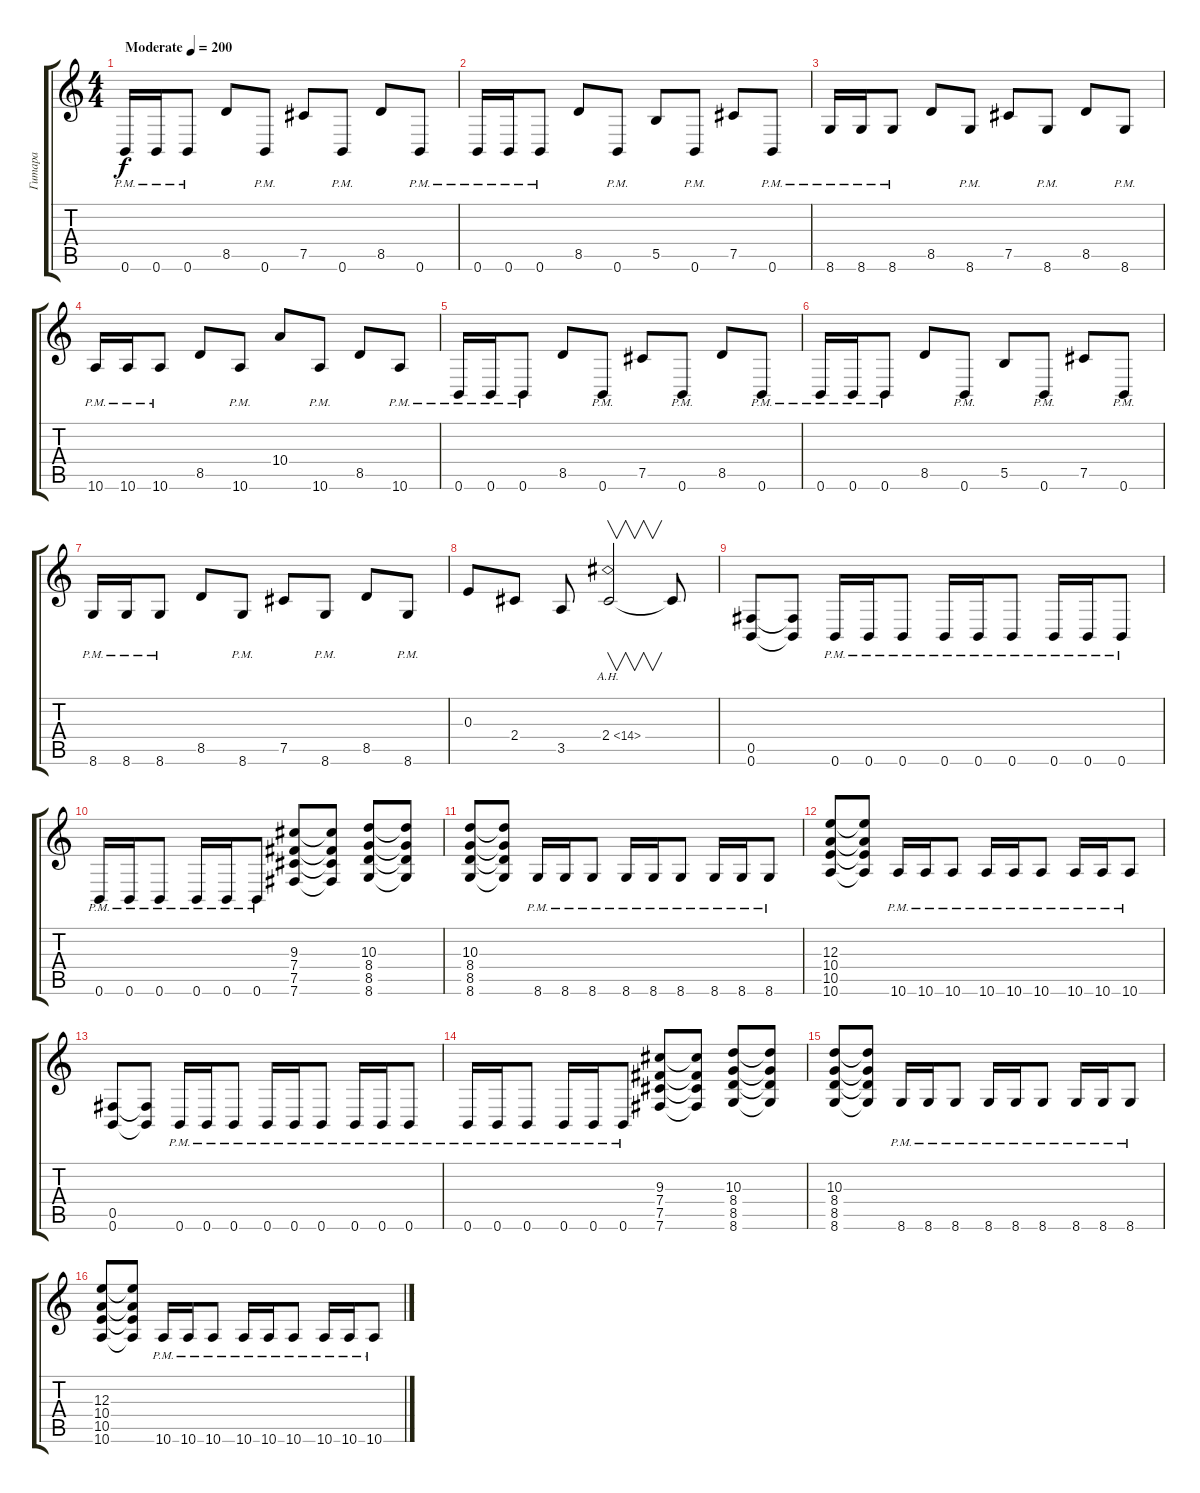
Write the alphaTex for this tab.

\track ("Гитара" "Гитара") {instrument overdrivenguitar}
\staff {score tabs}
\tuning (Db4 Ab3 E3 B2 Gb2 B1) {hide}
\ts (4 4)
\tempo (200 "Moderate")
\clef g2
\ks c
0.6{pm}.16{txt "" dy f instrument overdrivenguitar} 0.6{pm}.16 0.6{pm}.8 8.5.8 0.6{pm}.8 7.5.8 0.6{pm}.8 8.5.8 0.6{pm}.8 |
0.6{pm}.16 0.6{pm}.16 0.6{pm}.8 8.5.8 0.6{pm}.8 5.5.8 0.6{pm}.8 7.5.8 0.6{pm}.8 |
8.6{pm}.16 8.6{pm}.16 8.6{pm}.8 8.5.8 8.6{pm}.8 7.5.8 8.6{pm}.8 8.5.8 8.6{pm}.8 |
10.6{pm}.16 10.6{pm}.16 10.6{pm}.8 8.5.8 10.6{pm}.8 10.4.8 10.6{pm}.8 8.5.8 10.6{pm}.8 |
0.6{pm}.16 0.6{pm}.16 0.6{pm}.8 8.5.8 0.6{pm}.8 7.5.8 0.6{pm}.8 8.5.8 0.6{pm}.8 |
0.6{pm}.16 0.6{pm}.16 0.6{pm}.8 8.5.8 0.6{pm}.8 5.5.8 0.6{pm}.8 7.5.8 0.6{pm}.8 |
8.6{pm}.16 8.6{pm}.16 8.6{pm}.8 8.5.8 8.6{pm}.8 7.5.8 8.6{pm}.8 8.5.8 8.6{pm}.8 |
0.3.8 2.4.8 3.5.8 2.4{ah 12}.2{v} 2.4{t}.8 |
(0.5 0.6).8 (0.5{t} 0.6{t}).8 0.6{pm}.16 0.6{pm}.16 0.6{pm}.8 0.6{pm}.16 0.6{pm}.16 0.6{pm}.8 0.6{pm}.16 0.6{pm}.16 0.6{pm}.8 |
0.6{pm}.16 0.6{pm}.16 0.6{pm}.8 0.6{pm}.16 0.6{pm}.16 0.6{pm}.8 (9.3 7.4 7.5 7.6).8 (9.3{t} 7.4{t} 7.5{t} 7.6{t}).8 (10.3 8.4 8.5 8.6).8 (10.3{t} 8.4{t} 8.5{t} 8.6{t}).8 |
(10.3 8.4 8.5 8.6).8 (10.3{t} 8.4{t} 8.5{t} 8.6{t}).8 8.6{pm}.16 8.6{pm}.16 8.6{pm}.8 8.6{pm}.16 8.6{pm}.16 8.6{pm}.8 8.6{pm}.16 8.6{pm}.16 8.6{pm}.8 |
(12.3 10.4 10.5 10.6).8 (12.3{t} 10.4{t} 10.5{t} 10.6{t}).8 10.6{pm}.16 10.6{pm}.16 10.6{pm}.8 10.6{pm}.16 10.6{pm}.16 10.6{pm}.8 10.6{pm}.16 10.6{pm}.16 10.6{pm}.8 |
(0.5 0.6).8 (0.5{t} 0.6{t}).8 0.6{pm}.16 0.6{pm}.16 0.6{pm}.8 0.6{pm}.16 0.6{pm}.16 0.6{pm}.8 0.6{pm}.16 0.6{pm}.16 0.6{pm}.8 |
0.6{pm}.16 0.6{pm}.16 0.6{pm}.8 0.6{pm}.16 0.6{pm}.16 0.6{pm}.8 (9.3 7.4 7.5 7.6).8 (9.3{t} 7.4{t} 7.5{t} 7.6{t}).8 (10.3 8.4 8.5 8.6).8 (10.3{t} 8.4{t} 8.5{t} 8.6{t}).8 |
(10.3 8.4 8.5 8.6).8 (10.3{t} 8.4{t} 8.5{t} 8.6{t}).8 8.6{pm}.16 8.6{pm}.16 8.6{pm}.8 8.6{pm}.16 8.6{pm}.16 8.6{pm}.8 8.6{pm}.16 8.6{pm}.16 8.6{pm}.8 |
(12.3 10.4 10.5 10.6).8 (12.3{t} 10.4{t} 10.5{t} 10.6{t}).8 10.6{pm}.16 10.6{pm}.16 10.6{pm}.8 10.6{pm}.16 10.6{pm}.16 10.6{pm}.8 10.6{pm}.16 10.6{pm}.16 10.6{pm}.8
